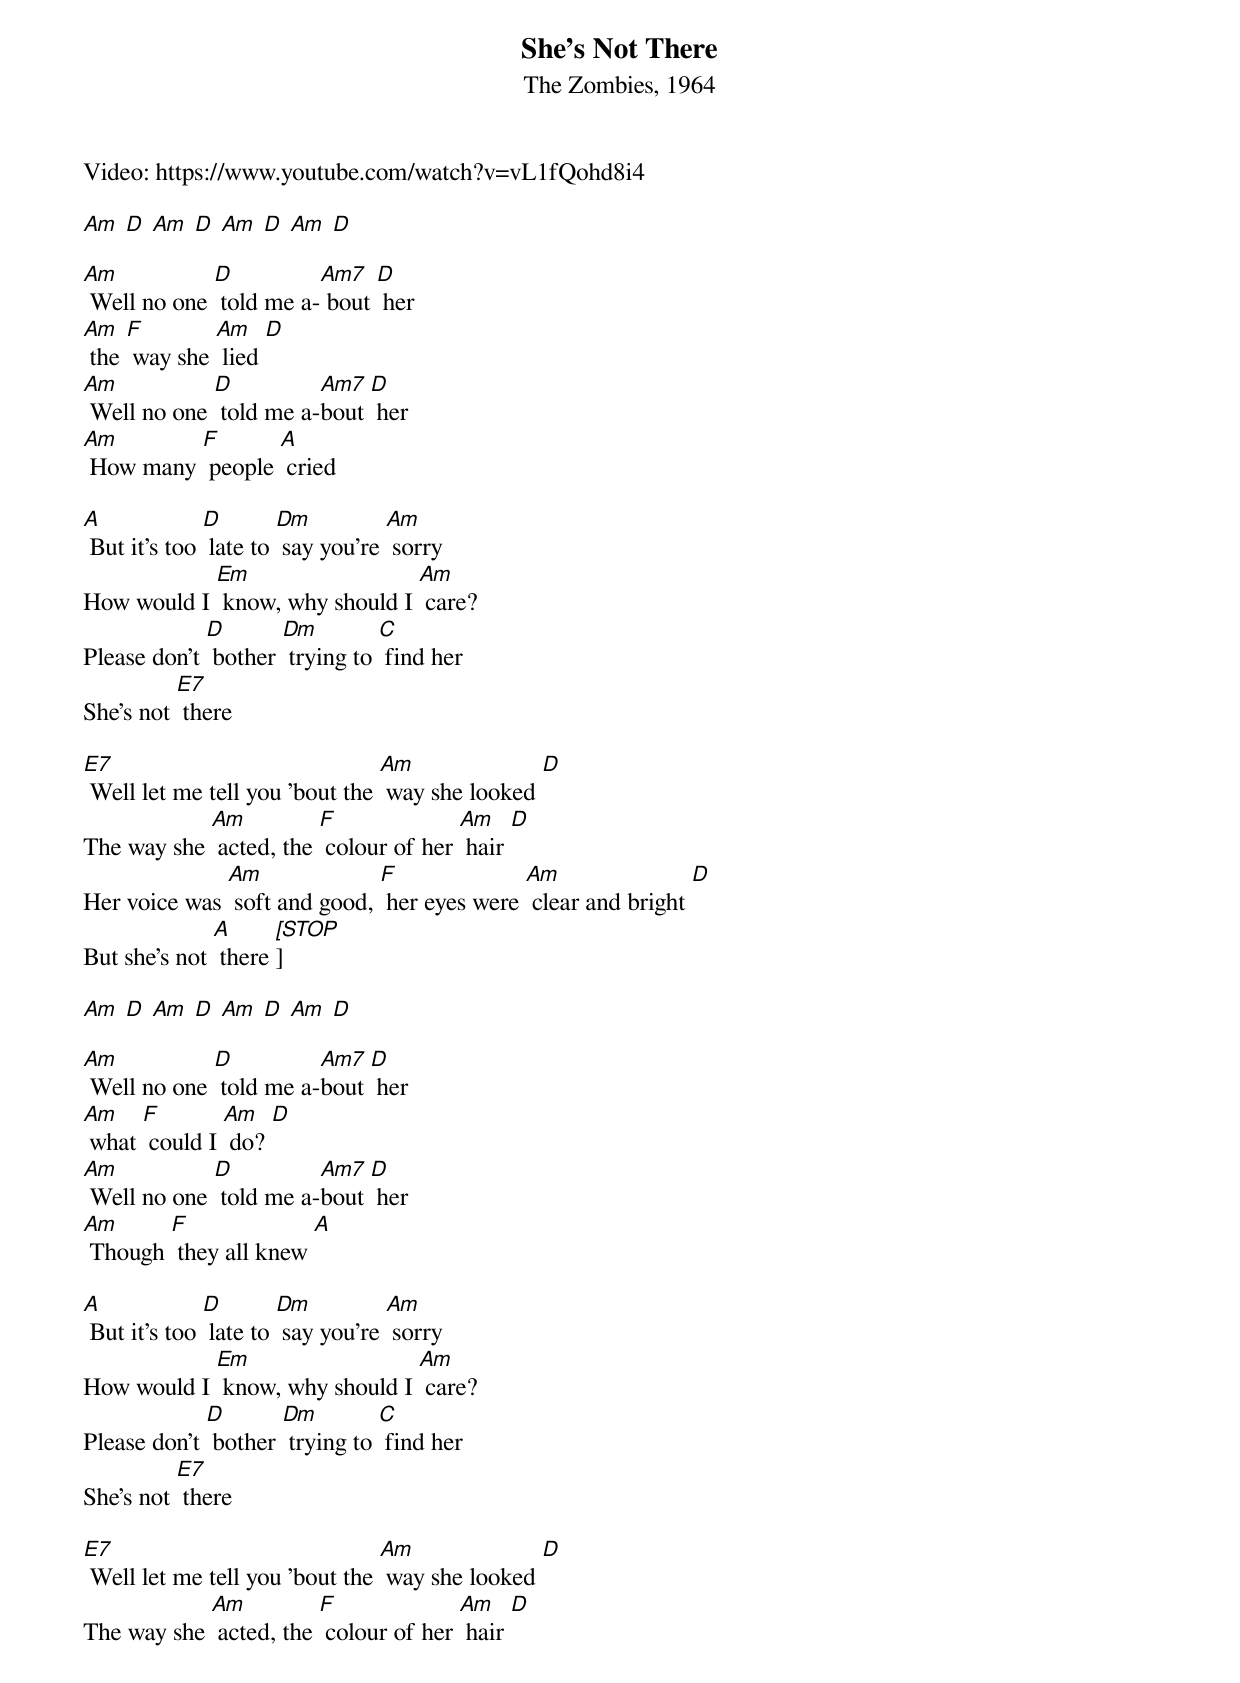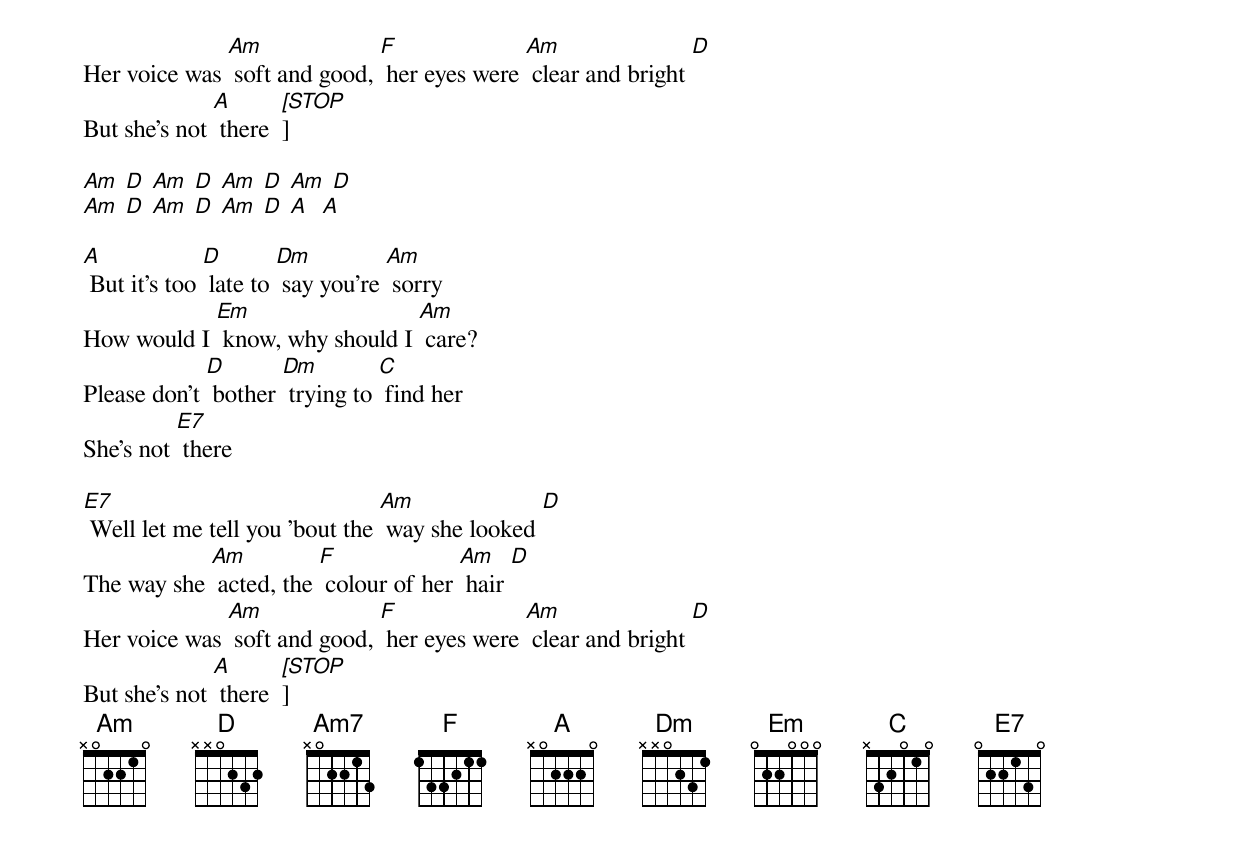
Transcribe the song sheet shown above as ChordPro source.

{title: She's Not There}
{subtitle: The Zombies, 1964}
Video: https://www.youtube.com/watch?v=vL1fQohd8i4

[Am] [D] [Am] [D] [Am] [D] [Am] [D]

[Am] Well no one [D] told me a-[Am7] bout [D] her
[Am] the [F] way she [Am] lied [D]
[Am] Well no one [D] told me a-[Am7]bout [D] her
[Am] How many [F] people [A] cried

[A] But it's too [D] late to [Dm] say you're [Am] sorry
How would I [Em] know, why should I [Am] care?
Please don't [D] bother [Dm] trying to [C] find her
She's not [E7] there

[E7] Well let me tell you 'bout the [Am] way she looked [D]
The way she [Am] acted, the [F] colour of her [Am] hair [D]
Her voice was [Am] soft and good, [F] her eyes were [Am] clear and bright [D]
But she's not [A] there [*[STOP]]

[Am] [D] [Am] [D] [Am] [D] [Am] [D]

[Am] Well no one [D] told me a-[Am7]bout [D] her
[Am] what [F] could I [Am] do? [D]
[Am] Well no one [D] told me a-[Am7]bout [D] her
[Am] Though [F] they all knew [A]

[A] But it's too [D] late to [Dm] say you're [Am] sorry
How would I [Em] know, why should I [Am] care?
Please don't [D] bother [Dm] trying to [C] find her
She's not [E7] there

[E7] Well let me tell you 'bout the [Am] way she looked [D]
The way she [Am] acted, the [F] colour of her [Am] hair [D]
Her voice was [Am] soft and good, [F] her eyes were [Am] clear and bright [D]
But she's not [A] there  [*[STOP]]

[Am] [D] [Am] [D] [Am] [D] [Am] [D]
[Am] [D] [Am] [D] [Am] [D] [A]  [A]

[A] But it's too [D] late to [Dm] say you're [Am] sorry
How would I [Em] know, why should I [Am] care?
Please don't [D] bother [Dm] trying to [C] find her
She's not [E7] there

[E7] Well let me tell you 'bout the [Am] way she looked [D]
The way she [Am] acted, the [F] colour of her [Am] hair [D]
Her voice was [Am] soft and good, [F] her eyes were [Am] clear and bright [D]
But she's not [A] there  [*[STOP]]
